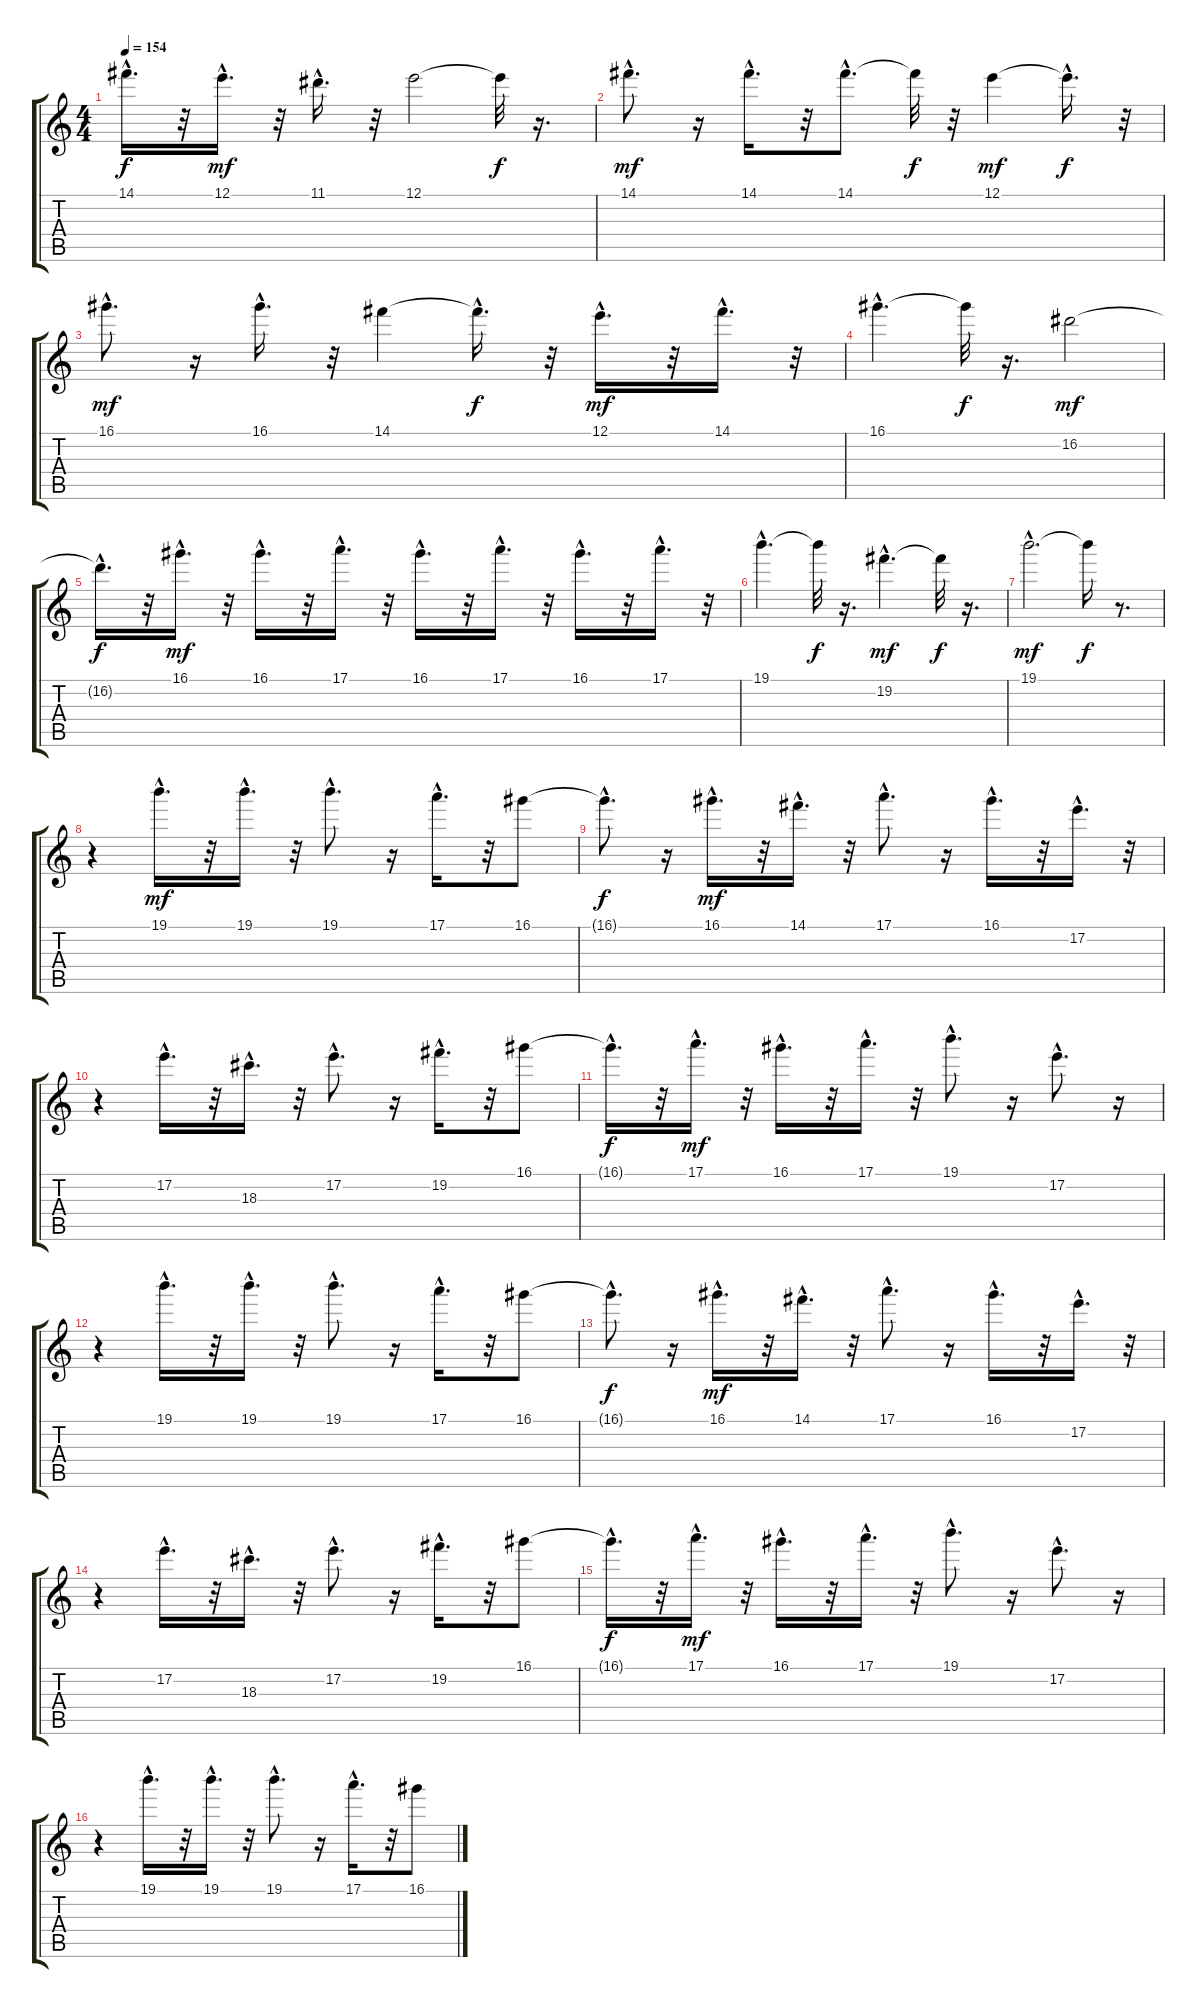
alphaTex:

\track "" {instrument overdrivenguitar}
\staff {score tabs}
\tuning (E4 B3 G3 D3 A2 E2) {hide}
\ts (4 4)
\tempo 154
\clef g2
\ks c
14.1{hac t}.16{d dy f} r.32 12.1{hac}.16{d dy mf} r.32 11.1{hac}.16{d} r.32 12.1.2 12.1{t}.32{dy f} r.16{d} |
14.1{hac}.8{d dy mf} r.16 14.1{hac}.16{d} r.32 14.1{hac}.8{d} 14.1{t}.32{dy f} r.32 12.1.4{dy mf} 12.1{hac t}.16{d dy f} r.32 |
16.1{hac}.8{d dy mf} r.16 16.1{hac}.16{d} r.32 14.1.4 14.1{hac t}.16{d dy f} r.32 12.1{hac}.16{d dy mf} r.32 14.1{hac}.16{d} r.32 |
16.1{hac}.4{d} 16.1{t}.32{dy f} r.16{d} 16.2.2{dy mf} |
16.2{hac t}.16{d dy f} r.32 16.1{hac}.16{d dy mf} r.32 16.1{hac}.16{d} r.32 17.1{hac}.16{d} r.32 16.1{hac}.16{d} r.32 17.1{hac}.16{d} r.32 16.1{hac}.16{d} r.32 17.1{hac}.16{d} r.32 |
19.1{hac}.4{d} 19.1{t}.32{dy f} r.16{d} 19.2{hac}.4{d dy mf} 19.2{t}.32{dy f} r.16{d} |
19.1{hac}.2{d dy mf} 19.1{t}.16{dy f} r.8{d} |
r.4 19.1{hac}.16{d dy mf} r.32 19.1{hac}.16{d} r.32 19.1{hac}.8{d} r.16 17.1{hac}.16{d} r.32 16.1.8 |
16.1{hac t}.8{d dy f} r.16 16.1{hac}.16{d dy mf} r.32 14.1{hac}.16{d} r.32 17.1{hac}.8{d} r.16 16.1{hac}.16{d} r.32 17.2{hac}.16{d} r.32 |
r.4 17.2{hac}.16{d} r.32 18.3{hac}.16{d} r.32 17.2{hac}.8{d} r.16 19.2{hac}.16{d} r.32 16.1.8 |
16.1{hac t}.16{d dy f} r.32 17.1{hac}.16{d dy mf} r.32 16.1{hac}.16{d} r.32 17.1{hac}.16{d} r.32 19.1{hac}.8{d} r.16 17.2{hac}.8{d} r.16 |
r.4 19.1{hac}.16{d} r.32 19.1{hac}.16{d} r.32 19.1{hac}.8{d} r.16 17.1{hac}.16{d} r.32 16.1.8 |
16.1{hac t}.8{d dy f} r.16 16.1{hac}.16{d dy mf} r.32 14.1{hac}.16{d} r.32 17.1{hac}.8{d} r.16 16.1{hac}.16{d} r.32 17.2{hac}.16{d} r.32 |
r.4 17.2{hac}.16{d} r.32 18.3{hac}.16{d} r.32 17.2{hac}.8{d} r.16 19.2{hac}.16{d} r.32 16.1.8 |
16.1{hac t}.16{d dy f} r.32 17.1{hac}.16{d dy mf} r.32 16.1{hac}.16{d} r.32 17.1{hac}.16{d} r.32 19.1{hac}.8{d} r.16 17.2{hac}.8{d} r.16 |
r.4 19.1{hac}.16{d} r.32 19.1{hac}.16{d} r.32 19.1{hac}.8{d} r.16 17.1{hac}.16{d} r.32 16.1.8
